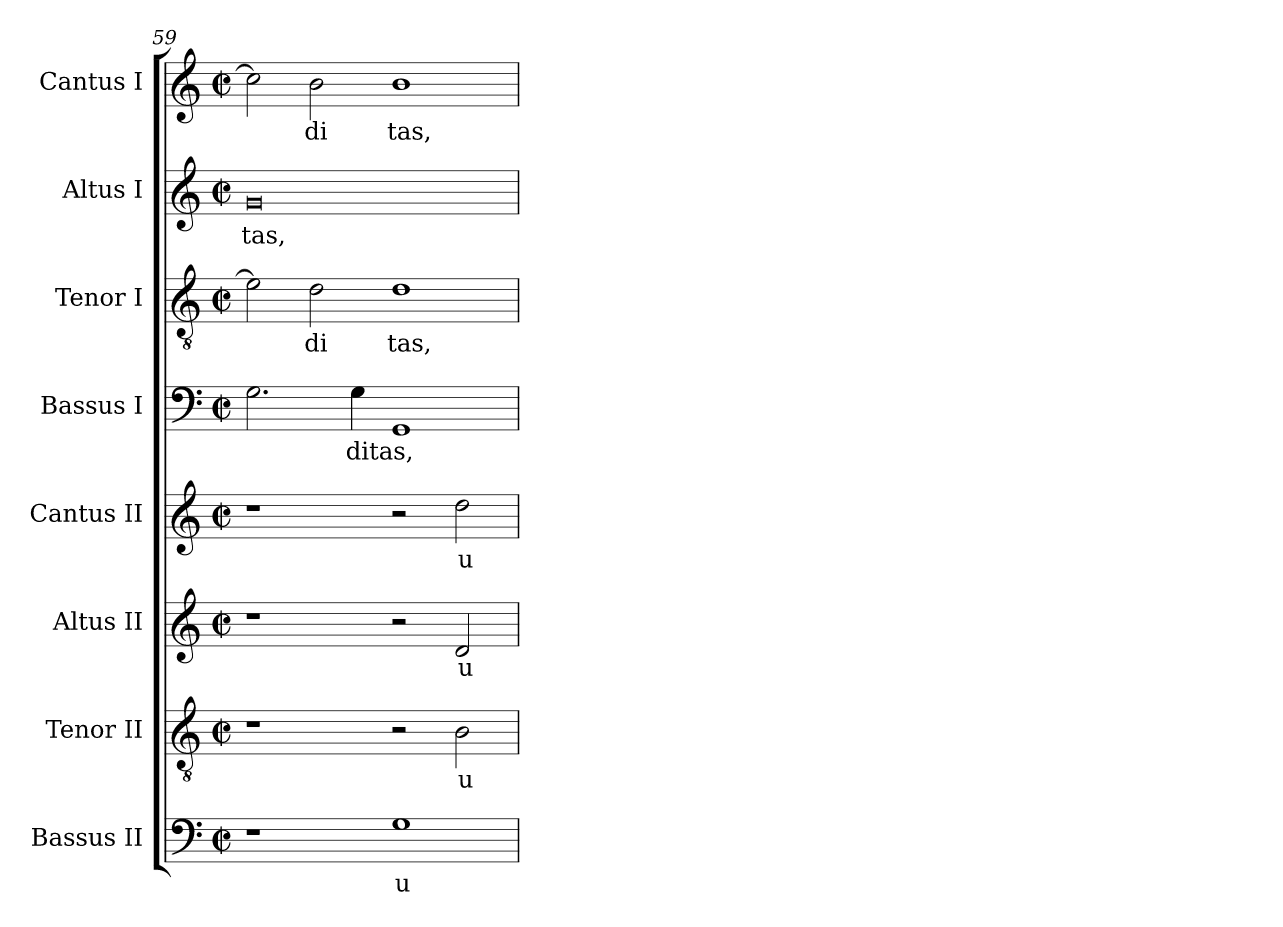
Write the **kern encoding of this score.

**kern	**text	**kern	**text	**kern	**text	**kern	**text	**kern	**text	**kern	**text	**kern	**text	**kern	**text
*part8	*part8	*part7	*part7	*part6	*part6	*part5	*part5	*part4	*part4	*part3	*part3	*part2	*part2	*part1	*part1
*staff8	*staff8	*staff7	*staff7	*staff6	*staff6	*staff5	*staff5	*staff4	*staff4	*staff3	*staff3	*staff2	*staff2	*staff1	*staff1
*I"Bassus II	*	*I"Tenor II	*	*I"Altus II	*	*I"Cantus II	*	*I"Bassus I	*	*I"Tenor I	*	*I"Altus I	*	*I"Cantus I	*
*clefF4	*	*clefGv2	*	*clefG2	*	*clefG2	*	*clefF4	*	*clefGv2	*	*clefG2	*	*clefG2	*
*M2/2	*	*M2/2	*	*M2/2	*	*M2/2	*	*M2/2	*	*M2/2	*	*M2/2	*	*M2/2	*
*met(c|)	*	*met(c|)	*	*met(c|)	*	*met(c|)	*	*met(c|)	*	*met(c|)	*	*met(c|)	*	*met(c|)	*
=59	=59	=59	=59	=59	=59	=59	=59	=59	=59	=59	=59	=59	=59	=59	=59
!	!	!	!	!	!	!	!	!	!	!	!	!	!LO:LY:b:cj	!	!
1r	.	1r	.	1r	.	1r	.	2.G\	.	2e\]	.	0g	tas,	2cc\]	.
!	!	!	!	!	!	!	!	!	!	!	!LO:LY:b:cj	!	!	!	!LO:LY:b:cj
.	.	.	.	.	.	.	.	.	.	2d\	di	.	.	2b\	di
!	!	!	!	!	!	!	!	!	!LO:LY:b	!	!	!	!	!	!
.	.	.	.	.	.	.	.	4G\	ditas,	.	.	.	.	.	.
!	!LO:LY:b:cj	!	!	!	!	!	!	!	!	!	!LO:LY:b:cj	!	!	!	!LO:LY:b:cj
1G	u-	2r	.	2r	.	2r	.	1GG	.	1d	tas,	.	.	1b	tas,
!	!	!	!LO:LY:b:cj	!	!LO:LY:b:cj	!	!LO:LY:b:cj	!	!	!	!	!	!	!	!
.	.	2B\	u	2d/	u	2dd\	u	.	.	.	.	.	.	.	.
=	=	=	=	=	=	=	=	=	=	=	=	=	=	=	=
*-	*-	*-	*-	*-	*-	*-	*-	*-	*-	*-	*-	*-	*-	*-	*-
